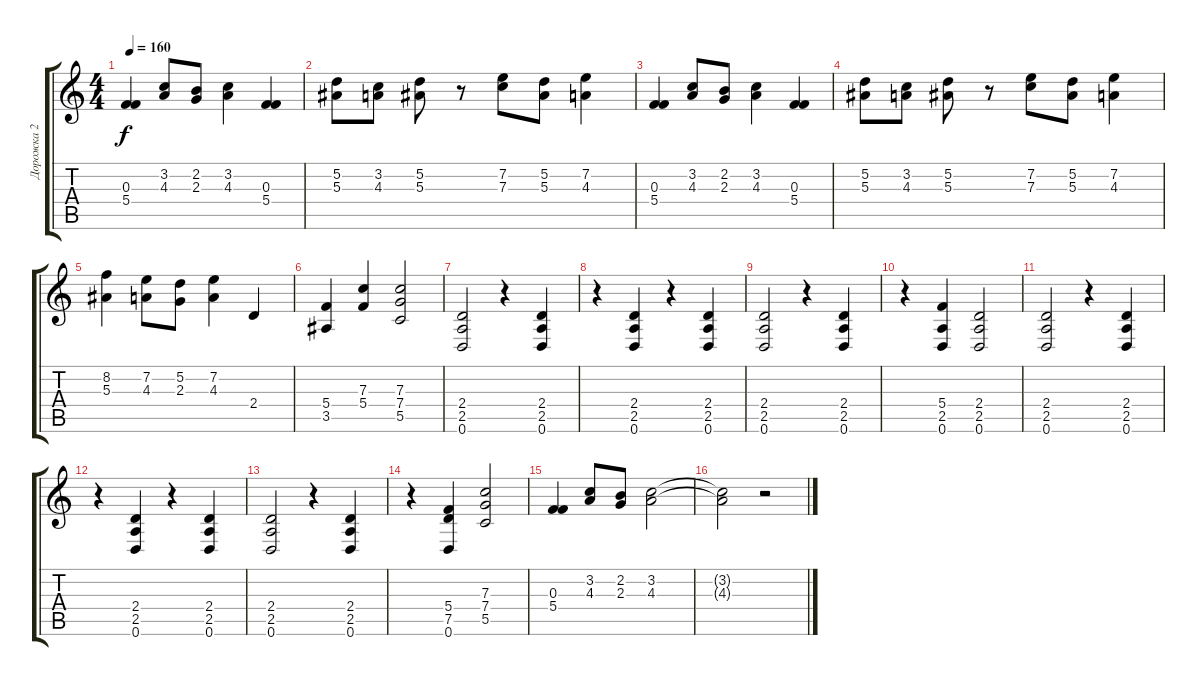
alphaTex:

\track ("Дорожка 2" "Дорожка 2") {instrument distortionguitar}
\staff {score tabs}
\tuning (D4 A3 F3 C3 G2 D2) {hide}
\ts (4 4)
\tempo 160
\clef g2
\ks c
(0.3 5.4).4{dy f} (3.2 4.3).8 (2.2 2.3).8 (3.2 4.3).4 (0.3 5.4).4 |
(5.2 5.3).8 (3.2 4.3).8 (5.2 5.3).8 r.8 (7.2 7.3).8 (5.2 5.3).8 (7.2 4.3).4 |
(0.3 5.4).4 (3.2 4.3).8 (2.2 2.3).8 (3.2 4.3).4 (0.3 5.4).4 |
(5.2 5.3).8 (3.2 4.3).8 (5.2 5.3).8 r.8 (7.2 7.3).8 (5.2 5.3).8 (7.2 4.3).4 |
(8.2 5.3).4 (7.2 4.3).8 (5.2 2.3).8 (7.2 4.3).4 2.4.4 |
(5.4 3.5).4 (7.3 5.4).4 (7.3 7.4 5.5).2 |
(2.4 2.5 0.6).2 r.4 (2.4 2.5 0.6).4 |
r.4 (2.4 2.5 0.6).4 r.4 (2.4 2.5 0.6).4 |
(2.4 2.5 0.6).2 r.4 (2.4 2.5 0.6).4 |
r.4 (5.4 2.5 0.6).4 (2.4 2.5 0.6).2 |
(2.4 2.5 0.6).2 r.4 (2.4 2.5 0.6).4 |
r.4 (2.4 2.5 0.6).4 r.4 (2.4 2.5 0.6).4 |
(2.4 2.5 0.6).2 r.4 (2.4 2.5 0.6).4 |
r.4 (5.4 7.5 0.6).4 (7.3 7.4 5.5).2 |
(0.3 5.4).4 (3.2 4.3).8 (2.2 2.3).8 (3.2 4.3).2 |
(3.2{t} 4.3{t}).2 r.2
